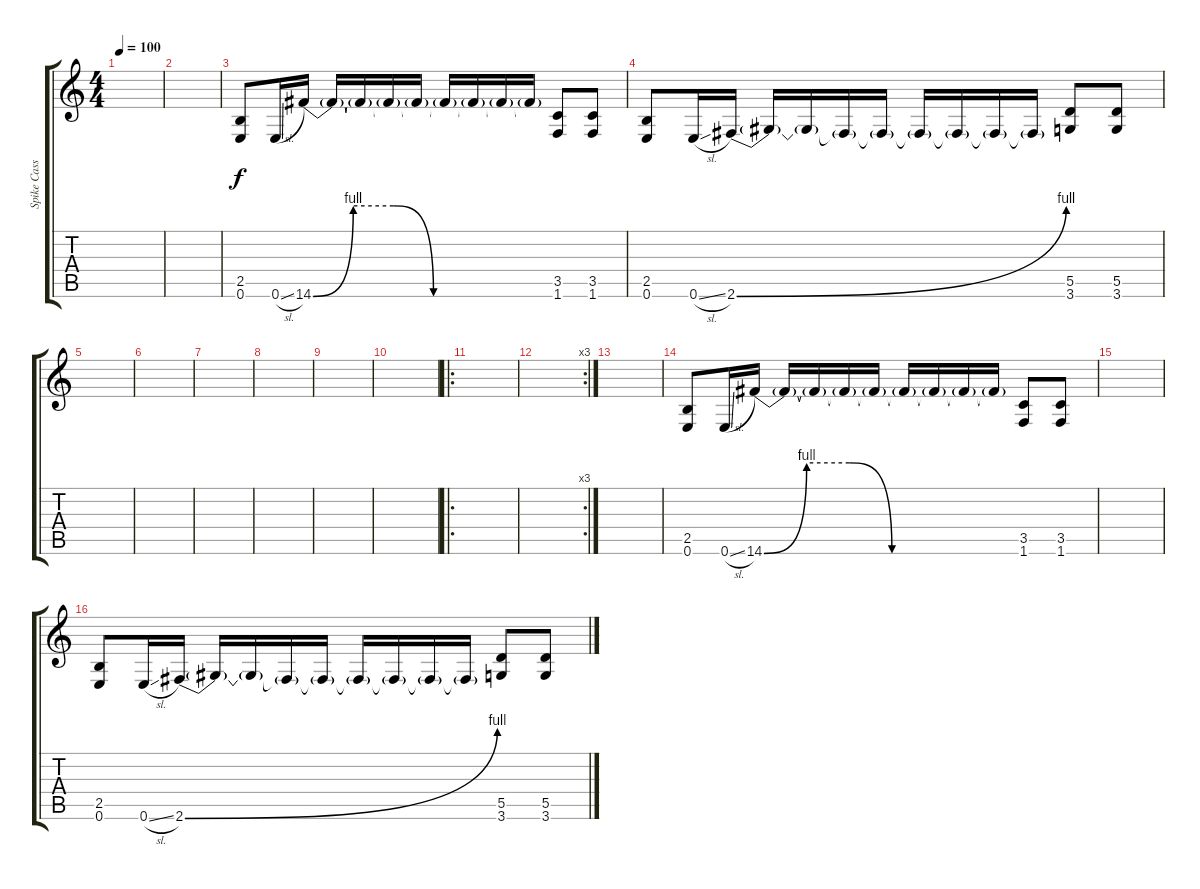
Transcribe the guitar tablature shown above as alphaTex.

\track ("Spike Cassidy Fills" "Spike Cass") {instrument distortionguitar}
\staff {score tabs}
\tuning (E4 B3 G3 D3 A2 E2) {hide}
\ts (4 4)
\tempo 100
\clef g2
\ks c
|
|
(2.5 0.6).8 0.6{sl}.16 14.6{be (custom 0 0 10 4 20 4 30 0 60 0)}.16 14.6{t}.16 14.6{t}.16 14.6{t}.16 14.6{t}.16 14.6{t}.16 14.6{t}.16 14.6{t}.16 14.6{t}.16 (3.5 1.6).8 (3.5 1.6).8 |
(2.5 0.6).8 0.6{sl}.16 2.6{be (bend 0 0 60 4)}.16 2.6{t}.16 2.6{t}.16 2.6{t}.16 2.6{t}.16 2.6{t}.16 2.6{t}.16 2.6{t}.16 2.6{t}.16 (5.5 3.6).8 (5.5 3.6).8 |
|
|
|
|
|
|
\ro
|
\rc 3
|
|
(2.5 0.6).8 0.6{sl}.16 14.6{be (custom 0 0 10 4 20 4 30 0 60 0)}.16 14.6{t}.16 14.6{t}.16 14.6{t}.16 14.6{t}.16 14.6{t}.16 14.6{t}.16 14.6{t}.16 14.6{t}.16 (3.5 1.6).8 (3.5 1.6).8 |
|
(2.5 0.6).8 0.6{sl}.16 2.6{be (bend 0 0 60 4)}.16 2.6{t}.16 2.6{t}.16 2.6{t}.16 2.6{t}.16 2.6{t}.16 2.6{t}.16 2.6{t}.16 2.6{t}.16 (5.5 3.6).8 (5.5 3.6).8
